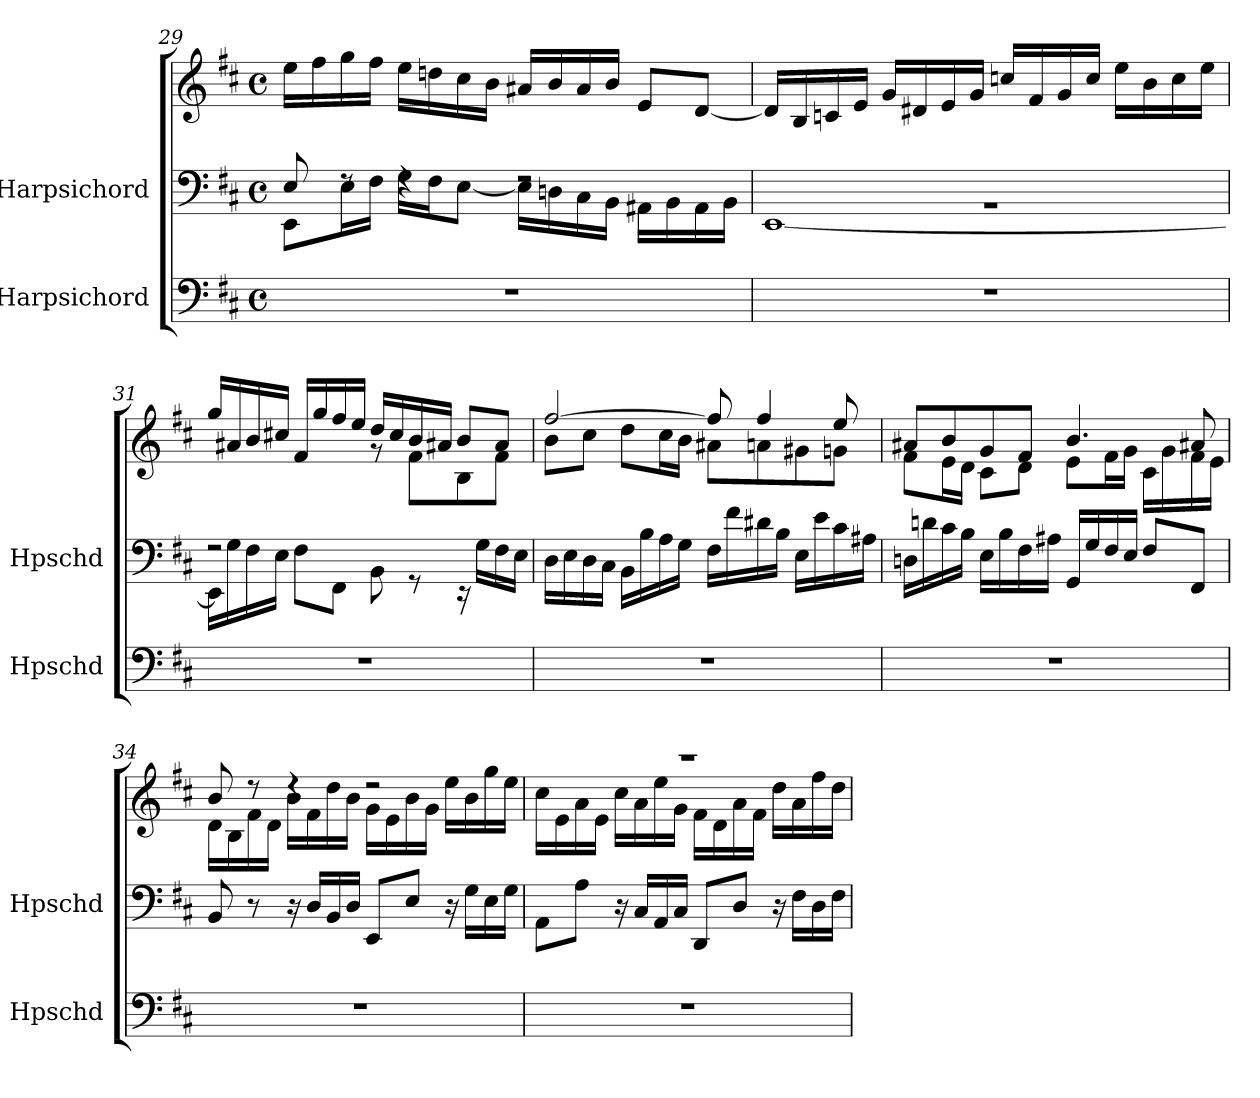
**kern	**kern	**kern
*part2	*part1	*part1
*staff3	*staff2	*staff1
*I"Harpsichord	*I"Harpsichord	*
*I'Hpschd	*I'Hpschd	*
*clefF4	*clefF4	*clefG2
*k[f#c#]	*k[f#c#]	*k[f#c#]
*M4/4	*M4/4	*M4/4
*met(c)	*met(c)	*met(c)
=29	=29	=29
*	*^	*
1r	8E/	8EE\L	16ee\LL
.	.	.	16ff#\
.	8rF	16E\L	16gg\
.	.	16F#\JJ	16ff#\JJ
.	4rF	16G\LL	16ee\LL
.	.	16F#\J	16ddn\
.	.	[8E\J	16cc#\
.	.	.	16b\JJ
.	2rF	16E\LL]	16a#X/LL
.	.	16Dn\	16b/
.	.	16C#\	16a#/
.	.	16BB\JJ	16b/JJ
.	.	16AA#X\LL	8e/L
.	.	16BB\	.
.	.	16AA#\	[8d/J
.	.	16BB\JJ	.
=30	=30	=30	=30
1r	1rBB	[1EE	16d/LL]
.	.	.	16B/
.	.	.	16cn/
.	.	.	16e/JJ
.	.	.	16g/LL
.	.	.	16d#X/
.	.	.	16e/
.	.	.	16g/JJ
.	.	.	16ccn/LL
.	.	.	16f#/
.	.	.	16g/
.	.	.	16cc/JJ
.	.	.	16ee\LL
.	.	.	16b\
.	.	.	16cc\
.	.	.	16ee\JJ
!!LO:LB:g=z
=31	=31	=31	=31
*	*	*	*^
1r	2rF	16EE\LL]	16gg/LL	2ryy
.	.	16G\	16a#X/	.
.	.	16F#\	16b/	.
.	.	16E\JJ	16cc#X/JJ	.
.	.	8F#\L	16f#/LL	.
.	.	.	16gg/	.
.	.	8FF#\J	16ff#/	.
.	.	.	16ee/JJ	.
.	8BB\	2ryy	16dd/LL	8rg
.	.	.	16cc#/	.
.	8rGG	.	16b/	8f#\L
.	.	.	16a#X/JJ	.
.	16rEE	.	8b/L	8B\
.	16G\LL	.	.	.
.	16F#\	.	8a#/J	8f#\J
.	16E\JJ	.	.	.
*	*v	*v	*	*
=32	=32	=32	=32
1r	16D\LL	[2ff#/	8b\L
.	16E\	.	.
.	16D\	.	8cc#\J
.	16C#\JJ	.	.
.	16BB\LL	.	8dd\L
.	16B\	.	.
.	16A\	.	16cc#\L
.	16G\JJ	.	16b\JJ
.	16F#\LL	8ff#/]	8a#X\L
.	16f#\	.	.
.	16d#X\	4ff#/	8an\
.	16B\JJ	.	.
.	16E\LL	.	8g#X\
.	16e\	.	.
.	16c#\	8ee/	8gn\J
.	16A#X\JJ	.	.
=33	=33	=33	=33
1r	16Dn\LL	8a#X/L	8f#\L
.	16dn\	.	.
.	16c#\	8b/	16e\L
.	16B\JJ	.	16d\JJ
.	16E\LL	8g/	8c#\L
.	16B\	.	.
.	16F#\	8f#/J	8d\J
.	16A#X\JJ	.	.
.	16GG/LL	4.b/	8e\L
.	16G/	.	.
.	16F#/	.	16f#\L
.	16E/JJ	.	16g\JJ
.	8F#/L	.	16c#\LL
.	.	.	16g\
.	8FF#/J	8a#X/	16f#\
.	.	.	16e\JJ
!!LO:PB:g=z	!!
=34	=34	=34	=34
1r	8BB/	8b/	16d\LL
.	.	.	16B\
.	8r	8rdd	16f#\
.	.	.	16d\JJ
.	16r	4rdd	16b\LL
.	16D/LL	.	16f#\
.	16BB/	.	16dd\
.	16D/JJ	.	16b\JJ
.	8EE/L	2rdd	16g\LL
.	.	.	16e\
.	8E/J	.	16b\
.	.	.	16g\JJ
.	16r	.	16ee\LL
.	16G\LL	.	16b\
.	16E\	.	16gg\
.	16G\JJ	.	16ee\JJ
=35	=35	=35	=35
1r	8AA\L	1r	16cc#\LL
.	.	.	16e\
.	8A\J	.	16a\
.	.	.	16e\JJ
.	16r	.	16cc#\LL
.	16C#/LL	.	16a\
.	16AA/	.	16ee\
.	16C#/JJ	.	16g\JJ
.	8DD/L	.	16f#\LL
.	.	.	16d\
.	8D/J	.	16a\
.	.	.	16f#\JJ
.	16r	.	16dd\LL
.	16F#\LL	.	16a\
.	16D\	.	16ff#\
.	16F#\JJ	.	16dd\JJ
*	*	*v	*v
=	=	=
*-	*-	*-
